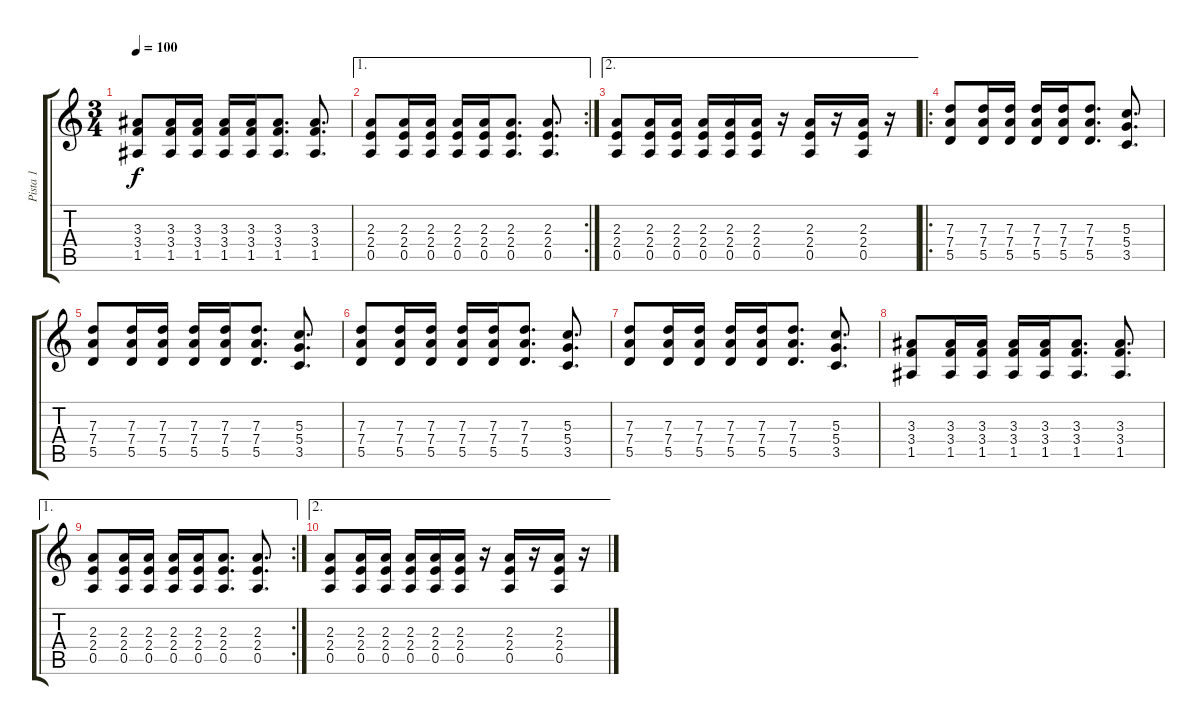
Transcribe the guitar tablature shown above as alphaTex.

\track ("Pista 1" "Pista 1") {instrument acousticguitarsteel}
\staff {score tabs}
\tuning (E4 B3 G3 D3 A2 E2) {hide}
\ts (3 4)
\tempo 100
\clef g2
\ks c
(3.3 3.4 1.5).8{dy f} (3.3 3.4 1.5).16 (3.3 3.4 1.5).16 (3.3 3.4 1.5).16 (3.3 3.4 1.5).16 (3.3 3.4 1.5).8{d} (3.3 3.4 1.5).8{d} |
\ae 1
\rc 2
(2.3 2.4 0.5).8 (2.3 2.4 0.5).16 (2.3 2.4 0.5).16 (2.3 2.4 0.5).16 (2.3 2.4 0.5).16 (2.3 2.4 0.5).8{d} (2.3 2.4 0.5).8{d} |
\ae 2
(2.3 2.4 0.5).8 (2.3 2.4 0.5).16 (2.3 2.4 0.5).16 (2.3 2.4 0.5).16 (2.3 2.4 0.5).16 (2.3 2.4 0.5).16 r.16 (2.3 2.4 0.5).16 r.16 (2.3 2.4 0.5).16 r.16 |
\ro
(7.3 7.4 5.5).8{volume 13 instrument distortionguitar} (7.3 7.4 5.5).16 (7.3 7.4 5.5).16 (7.3 7.4 5.5).16 (7.3 7.4 5.5).16 (7.3 7.4 5.5).8{d} (5.3 5.4 3.5).8{d} |
(7.3 7.4 5.5).8 (7.3 7.4 5.5).16 (7.3 7.4 5.5).16 (7.3 7.4 5.5).16 (7.3 7.4 5.5).16 (7.3 7.4 5.5).8{d} (5.3 5.4 3.5).8{d} |
(7.3 7.4 5.5).8 (7.3 7.4 5.5).16 (7.3 7.4 5.5).16 (7.3 7.4 5.5).16 (7.3 7.4 5.5).16 (7.3 7.4 5.5).8{d} (5.3 5.4 3.5).8{d} |
(7.3 7.4 5.5).8 (7.3 7.4 5.5).16 (7.3 7.4 5.5).16 (7.3 7.4 5.5).16 (7.3 7.4 5.5).16 (7.3 7.4 5.5).8{d} (5.3 5.4 3.5).8{d} |
(3.3 3.4 1.5).8 (3.3 3.4 1.5).16 (3.3 3.4 1.5).16 (3.3 3.4 1.5).16 (3.3 3.4 1.5).16 (3.3 3.4 1.5).8{d} (3.3 3.4 1.5).8{d} |
\ae 1
\rc 2
(2.3 2.4 0.5).8 (2.3 2.4 0.5).16 (2.3 2.4 0.5).16 (2.3 2.4 0.5).16 (2.3 2.4 0.5).16 (2.3 2.4 0.5).8{d} (2.3 2.4 0.5).8{d} |
\ae 2
(2.3 2.4 0.5).8 (2.3 2.4 0.5).16 (2.3 2.4 0.5).16 (2.3 2.4 0.5).16 (2.3 2.4 0.5).16 (2.3 2.4 0.5).16 r.16 (2.3 2.4 0.5).16 r.16 (2.3 2.4 0.5).16 r.16
